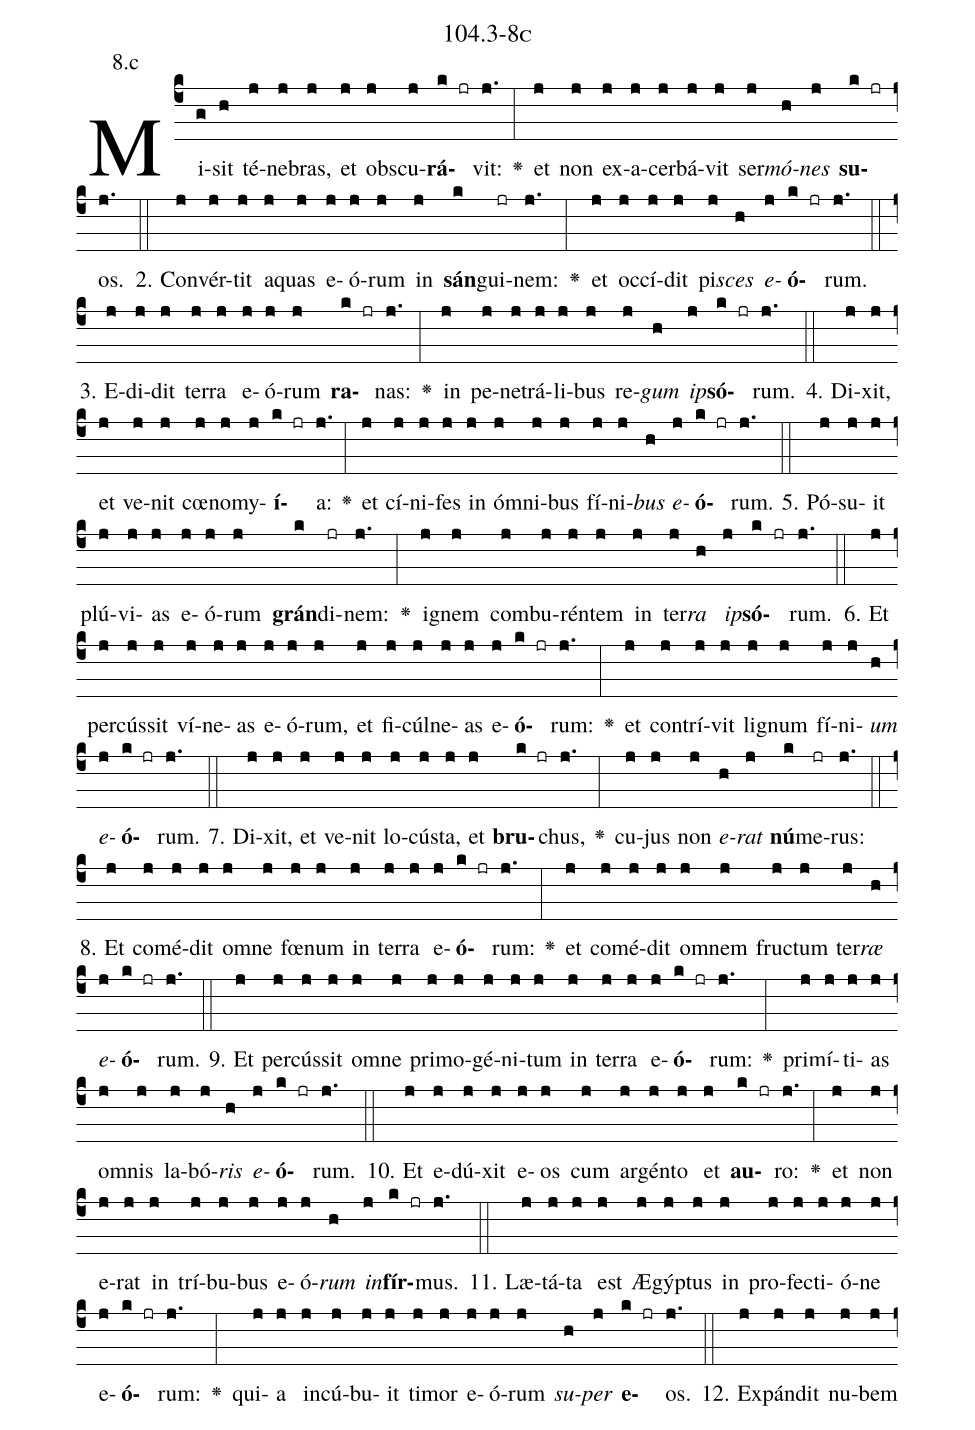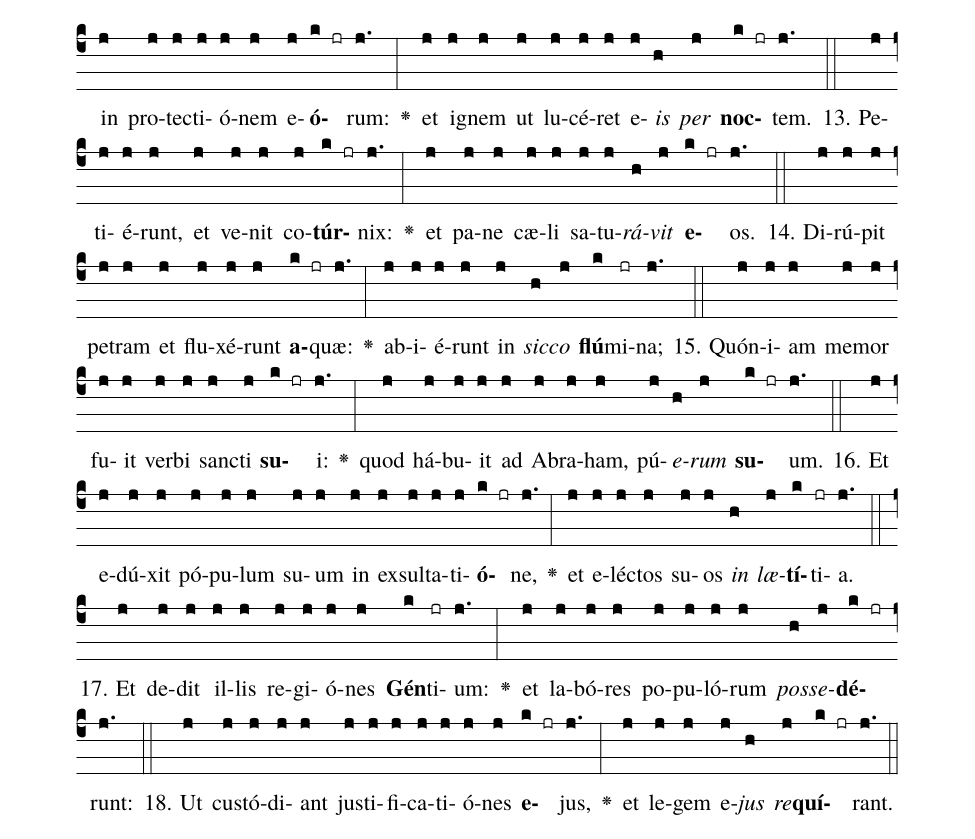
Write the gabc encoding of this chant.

name: 104.3-8c;
annotation: 8.c;
%%
(c4)Mi(g)sit(h) té(j)ne(j)bras,(j) et(j) obs(j)cu(j)<b>rá</b>(k jr)vit:(j.) <v>\greheightstar</v>(:) et(j) non(j) ex(j)a(j)cer(j)bá(j)vit(j) ser(j)<i>mó</i>(h)<i>nes</i>(j) <b>su</b>(k jr)os.(j.) (::)
2. Con(j)vér(j)tit(j) a(j)quas(j) e(j)ó(j)rum(j) in(j) <b>sán</b>(k)gui(jr)nem:(j.) <v>\greheightstar</v>(:) et(j) oc(j)cí(j)dit(j) pi(j)<i>sces</i>(h) <i>e</i>(j)<b>ó</b>(k jr)rum.(j.) (::)
3. E(j)di(j)dit(j) ter(j)ra(j) e(j)ó(j)rum(j) <b>ra</b>(k jr)nas:(j.) <v>\greheightstar</v>(:) in(j) pe(j)ne(j)trá(j)li(j)bus(j) re(j)<i>gum</i>(h) <i>ip</i>(j)<b>só</b>(k jr)rum.(j.) (::)
4. Di(j)xit,(j) et(j) ve(j)nit(j) cœ(j)no(j)my(j)<b>í</b>(k jr)a:(j.) <v>\greheightstar</v>(:) et(j) cí(j)ni(j)fes(j) in(j) óm(j)ni(j)bus(j) fí(j)ni(j)<i>bus</i>(h) <i>e</i>(j)<b>ó</b>(k jr)rum.(j.) (::)
5. Pó(j)su(j)it(j) plú(j)vi(j)as(j) e(j)ó(j)rum(j) <b>grán</b>(k)di(jr)nem:(j.) <v>\greheightstar</v>(:) i(j)gnem(j) com(j)bu(j)rén(j)tem(j) in(j) ter(j)<i>ra</i>(h) <i>ip</i>(j)<b>só</b>(k jr)rum.(j.) (::)
6. Et(j) per(j)cús(j)sit(j) ví(j)ne(j)as(j) e(j)ó(j)rum,(j) et(j) fi(j)cúl(j)ne(j)as(j) e(j)<b>ó</b>(k jr)rum:(j.) <v>\greheightstar</v>(:) et(j) con(j)trí(j)vit(j) li(j)gnum(j) fí(j)ni(j)<i>um</i>(h) <i>e</i>(j)<b>ó</b>(k jr)rum.(j.) (::)
7. Di(j)xit,(j) et(j) ve(j)nit(j) lo(j)cús(j)ta,(j) et(j) <b>bru</b>(k jr)chus,(j.) <v>\greheightstar</v>(:) cu(j)jus(j) non(j) <i>e</i>(h)<i>rat</i>(j) <b>nú</b>(k)me(jr)rus:(j.) (::)
8. Et(j) com(j)é(j)dit(j) om(j)ne(j) fœ(j)num(j) in(j) ter(j)ra(j) e(j)<b>ó</b>(k jr)rum:(j.) <v>\greheightstar</v>(:) et(j) com(j)é(j)dit(j) om(j)nem(j) fruc(j)tum(j) ter(j)<i>ræ</i>(h) <i>e</i>(j)<b>ó</b>(k jr)rum.(j.) (::)
9. Et(j) per(j)cús(j)sit(j) om(j)ne(j) pri(j)mo(j)gé(j)ni(j)tum(j) in(j) ter(j)ra(j) e(j)<b>ó</b>(k jr)rum:(j.) <v>\greheightstar</v>(:) pri(j)mí(j)ti(j)as(j) om(j)nis(j) la(j)bó(j)<i>ris</i>(h) <i>e</i>(j)<b>ó</b>(k jr)rum.(j.) (::)
10. Et(j) e(j)dú(j)xit(j) e(j)os(j) cum(j) ar(j)gén(j)to(j) et(j) <b>au</b>(k jr)ro:(j.) <v>\greheightstar</v>(:) et(j) non(j) e(j)rat(j) in(j) trí(j)bu(j)bus(j) e(j)ó(j)<i>rum</i>(h) <i>in</i>(j)<b>fír</b>(k jr)mus.(j.) (::)
11. Læ(j)tá(j)ta(j) est(j) Æ(j)gýp(j)tus(j) in(j) pro(j)fec(j)ti(j)ó(j)ne(j) e(j)<b>ó</b>(k jr)rum:(j.) <v>\greheightstar</v>(:) qui(j)a(j) in(j)cú(j)bu(j)it(j) ti(j)mor(j) e(j)ó(j)rum(j) <i>su</i>(h)<i>per</i>(j) <b>e</b>(k jr)os.(j.) (::)
12. Ex(j)pán(j)dit(j) nu(j)bem(j) in(j) pro(j)tec(j)ti(j)ó(j)nem(j) e(j)<b>ó</b>(k jr)rum:(j.) <v>\greheightstar</v>(:) et(j) i(j)gnem(j) ut(j) lu(j)cé(j)ret(j) e(j)<i>is</i>(h) <i>per</i>(j) <b>noc</b>(k jr)tem.(j.) (::)
13. Pe(j)ti(j)é(j)runt,(j) et(j) ve(j)nit(j) co(j)<b>túr</b>(k jr)nix:(j.) <v>\greheightstar</v>(:) et(j) pa(j)ne(j) cæ(j)li(j) sa(j)tu(j)<i>rá</i>(h)<i>vit</i>(j) <b>e</b>(k jr)os.(j.) (::)
14. Di(j)rú(j)pit(j) pe(j)tram(j) et(j) flu(j)xé(j)runt(j) <b>a</b>(k jr)quæ:(j.) <v>\greheightstar</v>(:) ab(j)i(j)é(j)runt(j) in(j) <i>sic</i>(h)<i>co</i>(j) <b>flú</b>(k)mi(jr)na;(j.) (::)
15. Quón(j)i(j)am(j) me(j)mor(j) fu(j)it(j) ver(j)bi(j) sanc(j)ti(j) <b>su</b>(k jr)i:(j.) <v>\greheightstar</v>(:) quod(j) há(j)bu(j)it(j) ad(j) A(j)bra(j)ham,(j) pú(j)<i>e</i>(h)<i>rum</i>(j) <b>su</b>(k jr)um.(j.) (::)
16. Et(j) e(j)dú(j)xit(j) pó(j)pu(j)lum(j) su(j)um(j) in(j) ex(j)sul(j)ta(j)ti(j)<b>ó</b>(k jr)ne,(j.) <v>\greheightstar</v>(:) et(j) e(j)léc(j)tos(j) su(j)os(j) <i>in</i>(h) <i>læ</i>(j)<b>tí</b>(k)ti(jr)a.(j.) (::)
17. Et(j) de(j)dit(j) il(j)lis(j) re(j)gi(j)ó(j)nes(j) <b>Gén</b>(k)ti(jr)um:(j.) <v>\greheightstar</v>(:) et(j) la(j)bó(j)res(j) po(j)pu(j)ló(j)rum(j) <i>pos</i>(h)<i>se</i>(j)<b>dé</b>(k jr)runt:(j.) (::)
18. Ut(j) cus(j)tó(j)di(j)ant(j) jus(j)ti(j)fi(j)ca(j)ti(j)ó(j)nes(j) <b>e</b>(k jr)jus,(j.) <v>\greheightstar</v>(:) et(j) le(j)gem(j) e(j)<i>jus</i>(h) <i>re</i>(j)<b>quí</b>(k jr)rant.(j.) (::)
